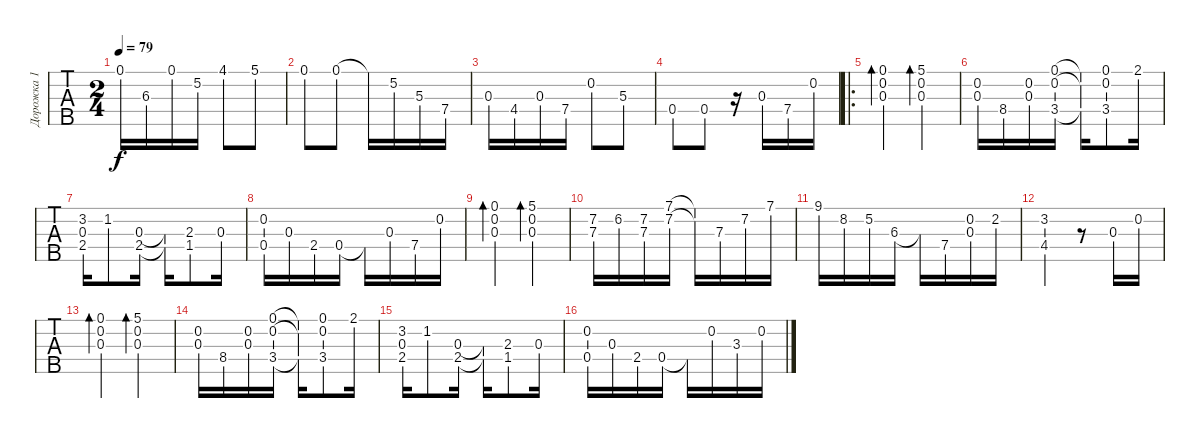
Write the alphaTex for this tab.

\track ("Дорожка 1" "Дорожка 1") {instrument banjo}
\staff {tabs}
\tuning (D4 B3 G3 D3 G4) {hide}
\displaytranspose 12
\ts (2 4)
\tempo 79
\clef g2
\ks c
0.1.16{dy f instrument banjo} 6.3.16 0.1.16 5.2.16 4.1.8 5.1.8 |
0.1.8 0.1.8 0.1{t}.16 5.2.16 5.3.16 7.4.16 |
0.3.16 4.4.16 0.3.16 7.4.16 0.2.8 5.3.8 |
0.4.8 0.4.8 r.16 0.3.16 7.4.16 0.2.16 |
\ro
(0.1 0.2 0.3).4{bd 240} (5.1 0.2 0.3).4{bd 240} |
(0.2 0.3).16 8.4.16 (0.2 0.3).16 (0.1 0.2 3.4).16 (0.1{t} 0.2{t} 3.4{t}).16 (0.1 0.2 3.4).8 2.1.16 |
(3.2 0.3 2.4).16 1.2.8 (0.3 2.4).16 (0.3{t} 2.4{t}).16 (2.3 1.4).8 0.3.16 |
(0.2 0.4).16 0.3.16 2.4.16 0.4.16 0.4{t}.16 0.3.16 7.4.16 0.2.16 |
(0.1 0.2 0.3).4{bd 240} (5.1 0.2 0.3).4{bd 240} |
(7.2 7.3).16 6.2.16 (7.2 7.3).16 (7.1 7.2).16 (7.1{t} 7.2{t}).16 7.3.16 7.2.16 7.1.16 |
9.1.16 8.2.16 5.2.16 6.3.16 6.3{t}.16 7.4.16 (0.2 0.3).16 2.2.16 |
(3.2 4.4).4 r.8 0.3.16 0.2.16 |
(0.1 0.2 0.3).4{bd 240} (5.1 0.2 0.3).4{bd 240} |
(0.2 0.3).16 8.4.16 (0.2 0.3).16 (0.1 0.2 3.4).16 (0.1{t} 0.2{t} 3.4{t}).16 (0.1 0.2 3.4).8 2.1.16 |
(3.2 0.3 2.4).16 1.2.8 (0.3 2.4).16 (0.3{t} 2.4{t}).16 (2.3 1.4).8 0.3.16 |
(0.2 0.4).16 0.3.16 2.4.16 0.4.16 0.4{t}.16 0.2.16 3.3.16 0.2.16
